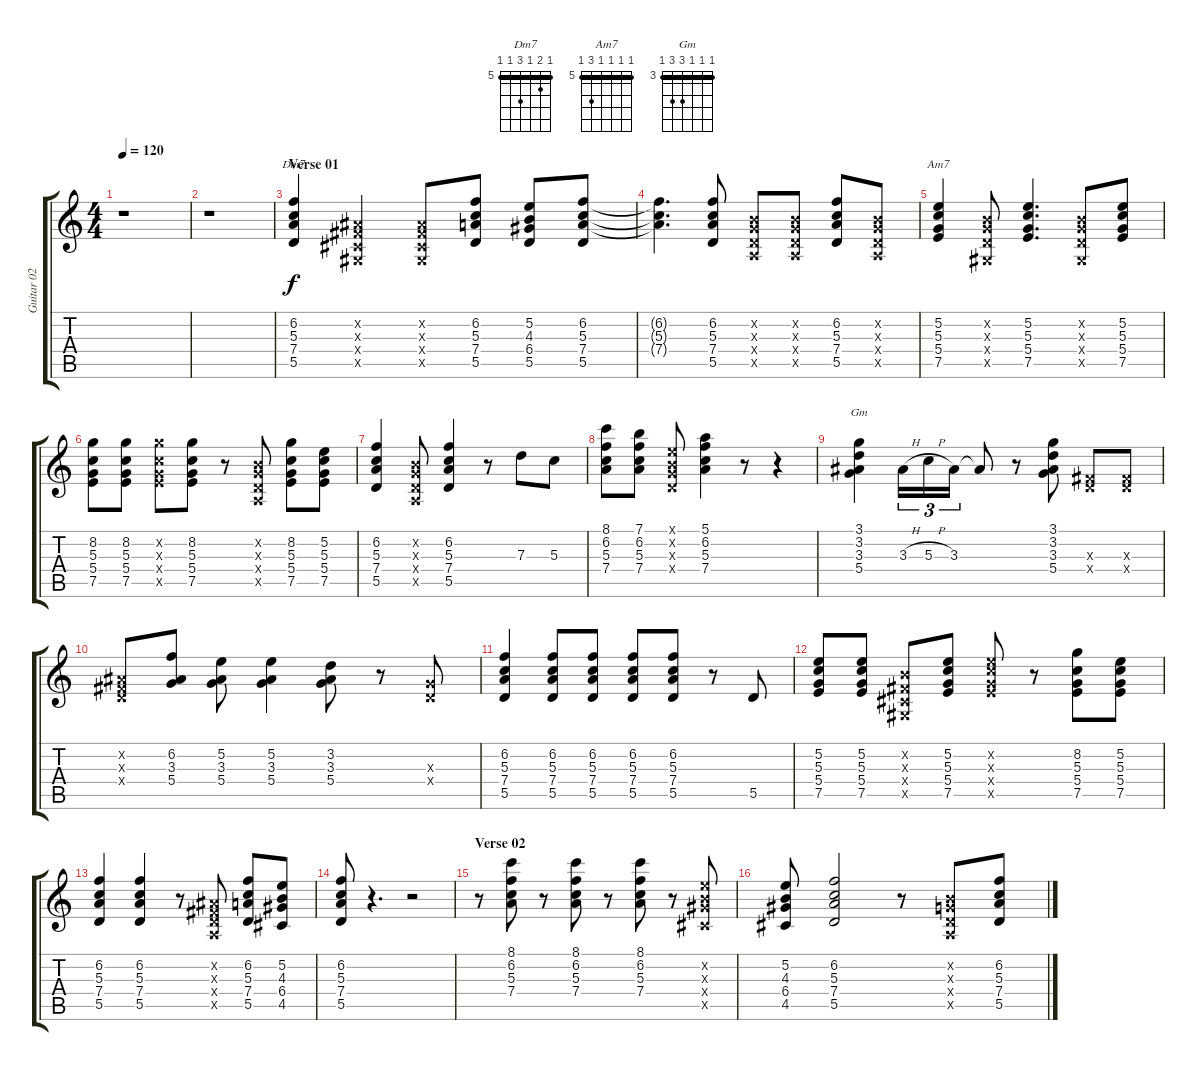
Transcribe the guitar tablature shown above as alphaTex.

\track ("Guitar 02 - Rhythm" "Guitar 02 ") {instrument electricguitarclean}
\staff {score tabs}
\tuning (E4 B3 G3 D3 A2 E2) {hide}
\chord ("Dm7" 5 6 5 7 5 5) {firstfret 5 barre 5}
\chord ("Am7" 5 5 5 5 7 5) {firstfret 5 barre 5}
\chord ("Gm" 3 3 3 5 5 3) {firstfret 3 barre 3}
\ts (4 4)
\tempo 120
\clef g2
\ks c
r.1{dy f} |
r.1 |
\section ("" "Verse 01")
(6.2 5.3 7.4 5.5).4{ch "Dm7"} (-1.2{x} -1.3{x} -1.4{x} -1.5{x}).4 (-1.2{x} -1.3{x} -1.4{x} -1.5{x}).8 (6.2 5.3 7.4 5.5).8 (5.2 4.3 6.4 5.5).8 (6.2 5.3 7.4 5.5).8 |
(6.2{t} 5.3{t} 7.4{t}).4{d} (6.2 5.3 7.4 5.5).8 (0.2{x} 0.3{x} 0.4{x} 0.5{x}).8 (0.2{x} 0.3{x} 0.4{x} 0.5{x}).8 (6.2 5.3 7.4 5.5).8 (0.2{x} 0.3{x} 0.4{x} 0.5{x}).8 |
(5.2 5.3 5.4 7.5).4{ch "Am7"} (0.2{x} 0.3{x} 0.4{x} -1.5{x}).8 (5.2 5.3 5.4 7.5).4{d} (0.2{x} 0.3{x} 0.4{x} -1.5{x}).8 (5.2 5.3 5.4 7.5).8 |
(8.2 5.3 5.4 7.5).8 (8.2 5.3 5.4 7.5).8 (8.2{x} 5.3{x} 5.4{x} 7.5{x}).8 (8.2 5.3 5.4 7.5).8 r.8 (0.2{x} 0.3{x} 0.4{x} 0.5{x}).8 (8.2 5.3 5.4 7.5).8 (5.2 5.3 5.4 7.5).8 |
(6.2 5.3 7.4 5.5).4 (0.2{x} 0.3{x} 0.4{x} 0.5{x}).8 (6.2 5.3 7.4 5.5).4 r.8 7.3.8 5.3.8 |
(8.1 6.2 5.3 7.4).8 (7.1 6.2 5.3 7.4).8 (0.1{x} 0.2{x} 0.3{x} 0.4{x}).8 (5.1 6.2 5.3 7.4).4 r.8 r.4 |
(3.1 3.2 3.3 5.4).4{ch "Gm"} 3.3{h}.16{tu (3 2)} 5.3{h}.16{tu (3 2)} 3.3.16{tu (3 2)} 3.3{t}.8 r.8 (3.1 3.2 3.3 5.4).8 (-1.3{x} 0.4{x}).8 (-1.3{x} 0.4{x}).8 |
(-1.2{x} -1.3{x} 0.4{x}).8 (6.2 3.3 5.4).8 (5.2 3.3 5.4).8 (5.2 3.3 5.4).4 (3.2 3.3 5.4).8 r.8 (0.3{x} 0.4{x}).8 |
(6.2 5.3 7.4 5.5).4 (6.2 5.3 7.4 5.5).8 (6.2 5.3 7.4 5.5).8 (6.2 5.3 7.4 5.5).8 (6.2 5.3 7.4 5.5).8 r.8 5.5.8 |
(5.2 5.3 5.4 7.5).8 (5.2 5.3 5.4 7.5).8 (0.2{x} -1.3{x} -1.4{x} -1.5{x}).8 (5.2 5.3 5.4 7.5).8 (5.2{x} 5.3{x} 5.4{x} 7.5{x}).8 r.8 (8.2 5.3 5.4 7.5).8 (5.2 5.3 5.4 7.5).8 |
(6.2 5.3 7.4 5.5).4 (6.2 5.3 7.4 5.5).4 r.8 (-1.2{x} -1.3{x} 0.4{x} 0.5{x}).8 (6.2 5.3 7.4 5.5).8 (5.2 4.3 6.4 4.5).8 |
(6.2 5.3 7.4 5.5).8 r.4{d} r.2 |
\section ("" "Verse 02")
r.8 (8.1 6.2 5.3 7.4).8 r.8 (8.1 6.2 5.3 7.4).8 r.8 (8.1 6.2 5.3 7.4).8 r.8 (5.2{x} 4.3{x} 6.4{x} 4.5{x}).8 |
(5.2 4.3 6.4 4.5).8 (6.2 5.3 7.4 5.5).2 r.8 (0.2{x} 0.3{x} 0.4{x} 0.5{x}).8 (6.2 5.3 7.4 5.5).8
